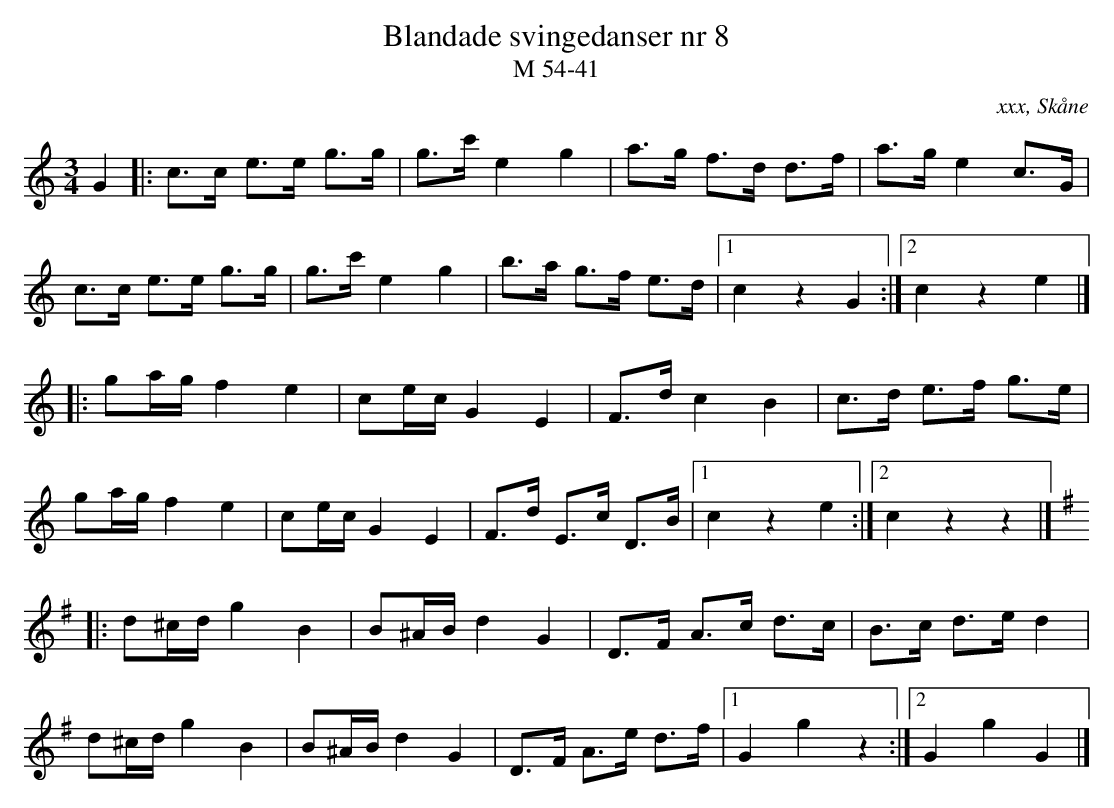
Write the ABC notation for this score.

X:1
T:Blandade svingedanser nr 8
T:M 54-41
O:xxx, Skåne
M:3/4
L:1/8
Q:108
K:C
G2 |: c>c e>e g>g | g>c' e2 g2 | a>g f>d d>f | a>g e2 c>G |
c>c e>e g>g | g>c' e2 g2 | b>a g>f e>d |1 c2 z2 G2 :|2 c2 z2 e2 |]
|: ga/g/ f2 e2 | ce/c/G2 E2 | F>d c2 B2 | c>d e>f g>e |
ga/g/ f2 e2 | ce/c/G2 E2 | F>d E>c D>B |1 c2 z2 e2 :|2 c2 z2 z2 |]
[K:G] |: d^c/d/ g2 B2 | B^A/B/ d2 G2 | D>F A>c d>c | B>c d>e d2 |
d^c/d/ g2 B2 | B^A/B/ d2 G2 | D>F A>e d>f |1 G2 g2 z2 :|2 G2 g2 G2 |]
